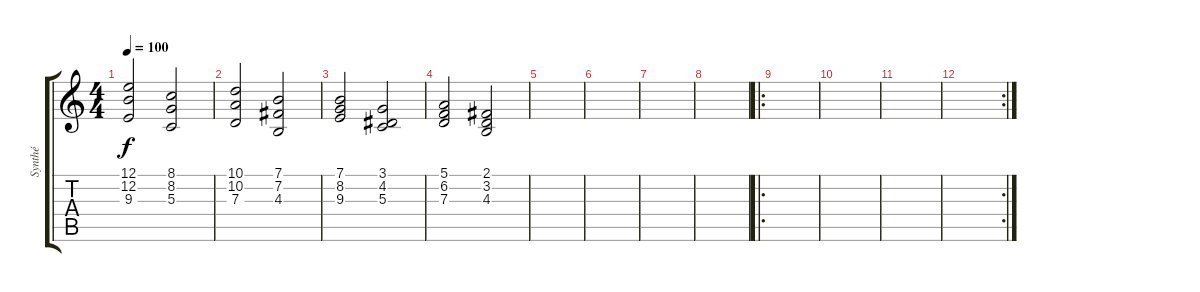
\track ("Synthé" "Synthé") {instrument lead6voice}
\staff {score tabs}
\tuning (E4 B3 G3 D3 A2 E2) {hide}
\ts (4 4)
\tempo 100
\clef g2
\ks c
(12.1 12.2 9.3).2{txt "" dy f instrument lead6voice} (8.1 8.2 5.3).2 |
(10.1 10.2 7.3).2 (7.1 7.2 4.3).2 |
(7.1 8.2 9.3).2 (3.1 4.2 5.3).2 |
(5.1 6.2 7.3).2 (2.1 3.2 4.3).2 |
|
|
|
|
\ro
|
|
|
\rc 2
